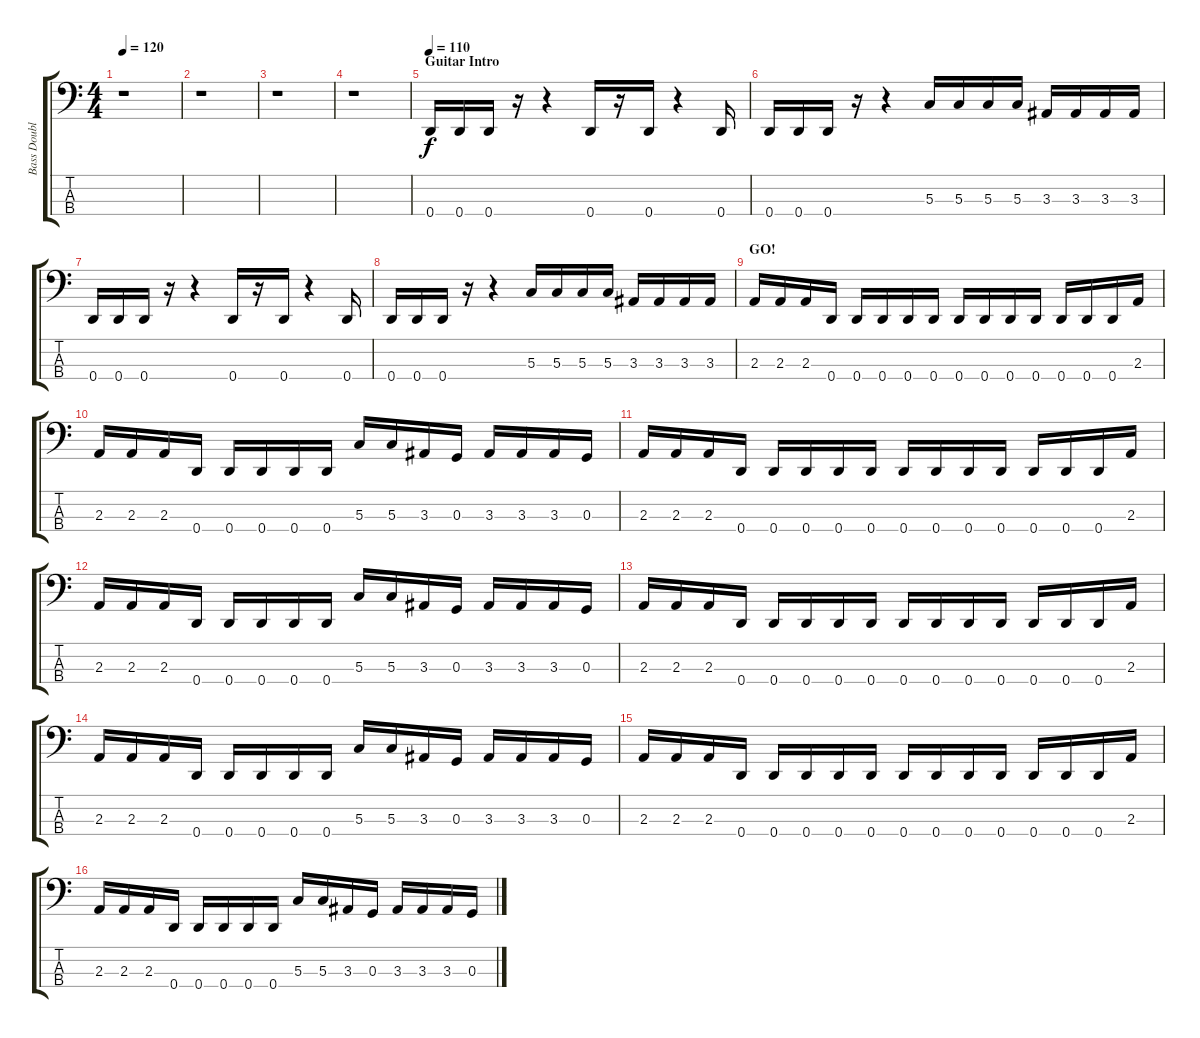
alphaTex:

\track ("Bass Double" "Bass Doubl") {instrument slapbass2}
\staff {score tabs}
\tuning (F2 C2 G1 D1) {hide}
\ts (4 4)
\tempo 120
\clef f4
\ks c
r.1{dy f} |
r.1 |
r.1 |
r.1 |
\section ("" "Guitar Intro")
\tempo 110
0.4.16 0.4.16 0.4.16 r.16 r.4 0.4.16 r.16 0.4.16 r.4 0.4.16 |
0.4.16 0.4.16 0.4.16 r.16 r.4 5.3.16 5.3.16 5.3.16 5.3.16 3.3.16 3.3.16 3.3.16 3.3.16 |
0.4.16 0.4.16 0.4.16 r.16 r.4 0.4.16 r.16 0.4.16 r.4 0.4.16 |
0.4.16 0.4.16 0.4.16 r.16 r.4 5.3.16 5.3.16 5.3.16 5.3.16 3.3.16 3.3.16 3.3.16 3.3.16 |
\section ("" "GO!")
2.3.16 2.3.16 2.3.16 0.4.16 0.4.16 0.4.16 0.4.16 0.4.16 0.4.16 0.4.16 0.4.16 0.4.16 0.4.16 0.4.16 0.4.16 2.3.16 |
2.3.16 2.3.16 2.3.16 0.4.16 0.4.16 0.4.16 0.4.16 0.4.16 5.3.16 5.3.16 3.3.16 0.3.16 3.3.16 3.3.16 3.3.16 0.3.16 |
2.3.16 2.3.16 2.3.16 0.4.16 0.4.16 0.4.16 0.4.16 0.4.16 0.4.16 0.4.16 0.4.16 0.4.16 0.4.16 0.4.16 0.4.16 2.3.16 |
2.3.16 2.3.16 2.3.16 0.4.16 0.4.16 0.4.16 0.4.16 0.4.16 5.3.16 5.3.16 3.3.16 0.3.16 3.3.16 3.3.16 3.3.16 0.3.16 |
2.3.16 2.3.16 2.3.16 0.4.16 0.4.16 0.4.16 0.4.16 0.4.16 0.4.16 0.4.16 0.4.16 0.4.16 0.4.16 0.4.16 0.4.16 2.3.16 |
2.3.16 2.3.16 2.3.16 0.4.16 0.4.16 0.4.16 0.4.16 0.4.16 5.3.16 5.3.16 3.3.16 0.3.16 3.3.16 3.3.16 3.3.16 0.3.16 |
2.3.16 2.3.16 2.3.16 0.4.16 0.4.16 0.4.16 0.4.16 0.4.16 0.4.16 0.4.16 0.4.16 0.4.16 0.4.16 0.4.16 0.4.16 2.3.16 |
2.3.16 2.3.16 2.3.16 0.4.16 0.4.16 0.4.16 0.4.16 0.4.16 5.3.16 5.3.16 3.3.16 0.3.16 3.3.16 3.3.16 3.3.16 0.3.16
